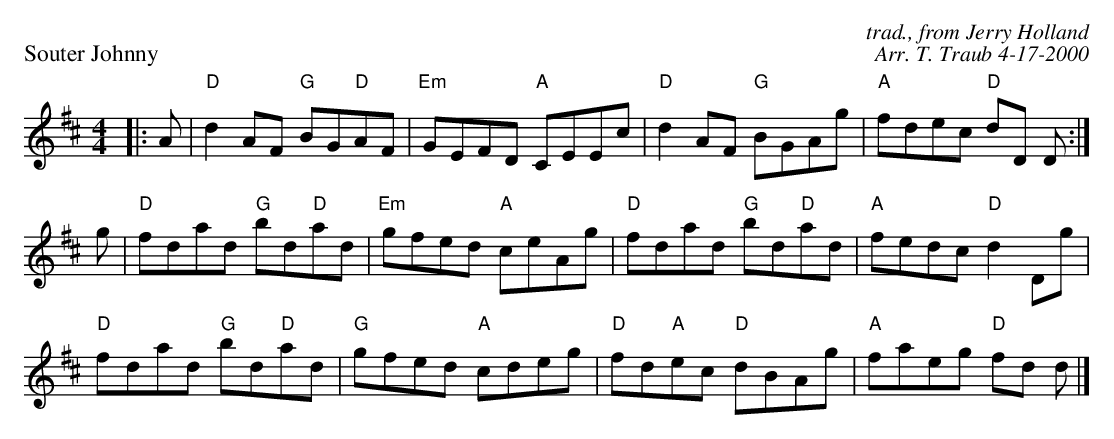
X:1
P: Souter Johnny
C: trad., from Jerry Holland
C: Arr. T. Traub 4-17-2000
K: D
M: 4/4
L: 1/8
|: A|"D"d2 AF "G"BG"D"AF|"Em"GEFD "A"CEEc|"D"d2 AF "G"BGAg|"A"fdec "D"dD D :|
g|"D"fdad "G"bd"D"ad|"Em"gfed "A"ceAg|"D"fdad "G"bd"D"ad|"A"fedc "D"d2 Dg|
"D"fdad "G"bd"D"ad|"G"gfed "A"cdeg|"D"fd"A"ec "D"dBAg|"A"faeg "D"fd d |]
